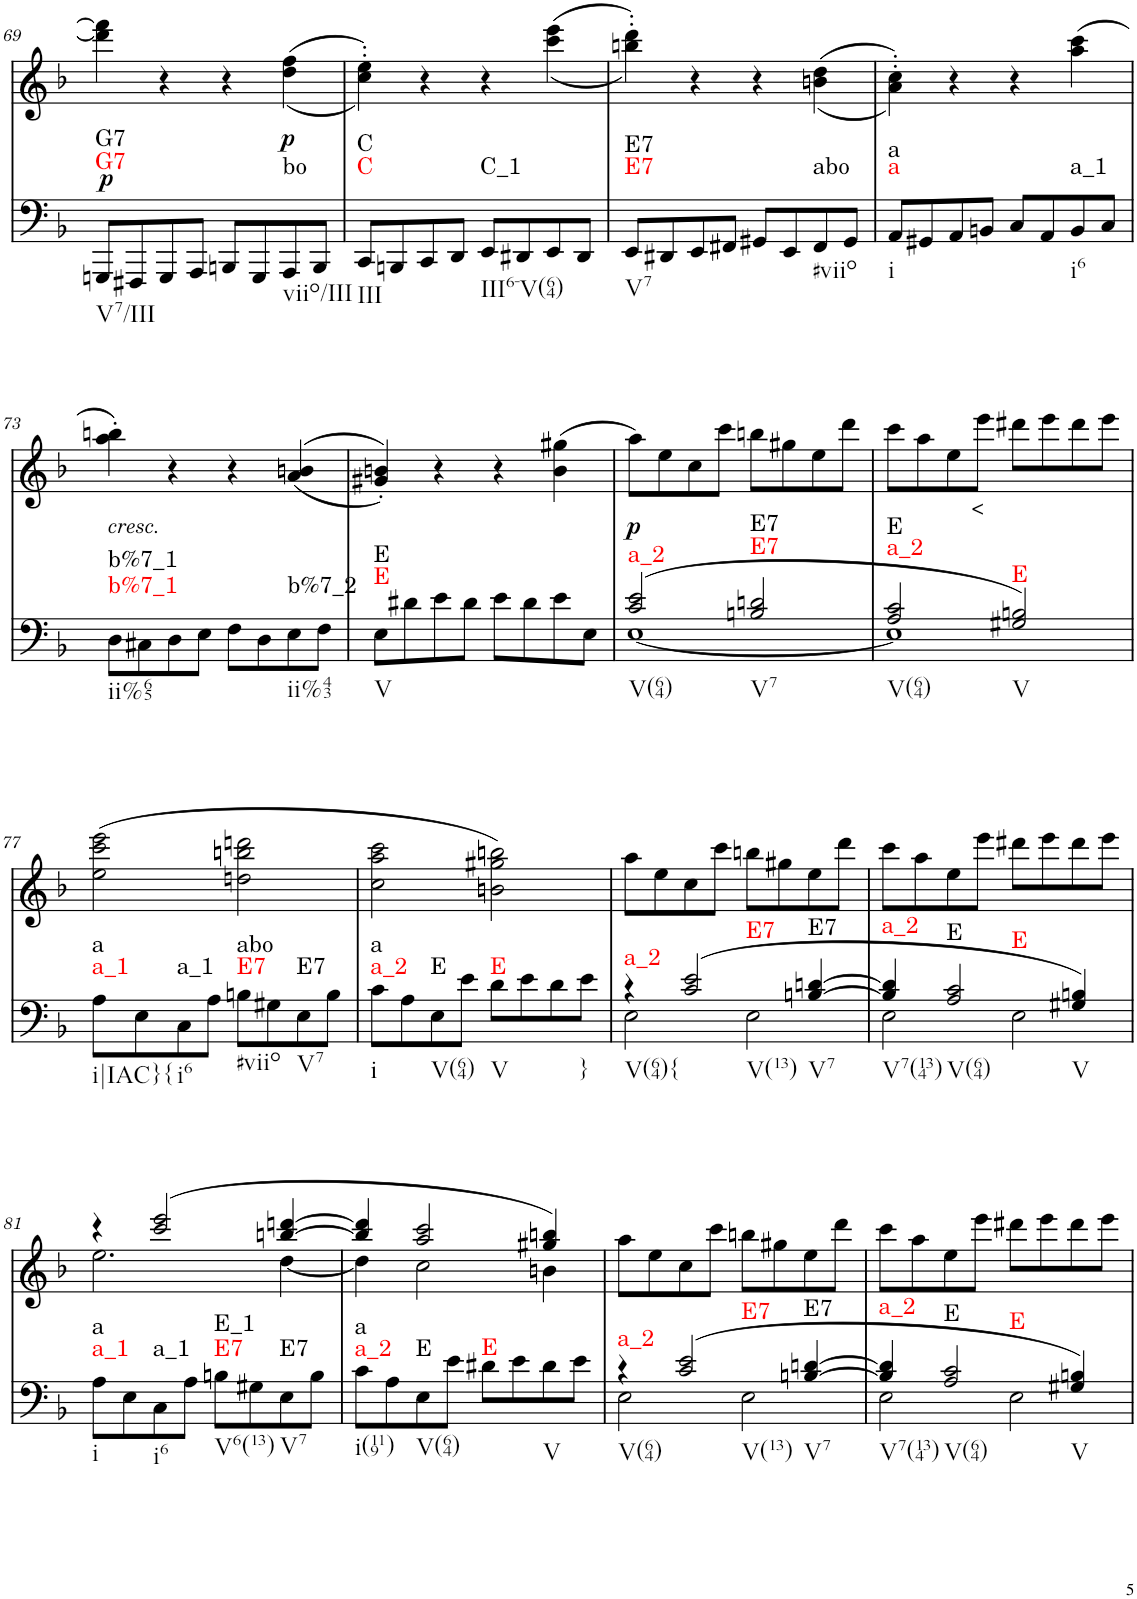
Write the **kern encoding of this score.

**kern	**dynam	**harte	**kern	**text	**dynam
*part2	*part2	*part2	*part1	*part1	*part1
*staff2	*staff2	*	*staff1	*staff1	*staff1
*I"piano	*	*	*I"piano	*	*
*I'Pno	*	*	*I'Pno	*	*
!!LO:PB:g=z
*clefF4	*	*	*clefG2	*	*
*k[b-]	*	*	*k[b-]	*	*
*d:	*	*	*d:	*	*
*M4/4	*	*	*M4/4	*	*
=69	=69	=69	=69	=69	=69
!	!	!LO:H:n=1:kt=G7	!	!	!
!	!	!LO:H:n=2:kt=G7	!	!	!
8GGGn/L	.	N N	4ddd\] 4fff\]	.	.
!	!LO:DY:a	!	!	!	!
8FFF#X/	p	.	.	.	.
8GGG/	.	.	4r	.	.
8AAA/J	.	.	.	.	.
8BBBn/L	.	.	4r	.	.
8GGG/	.	.	.	.	.
!	!	!LO:H:kt=bo	!	!LO:LY:b	!LO:DY:b
8AAA/	.	N	(<(4dd\ 4ff\	p	p
8BBB/J	.	.	.	.	.
=70	=70	=70	=70	=70	=70
!	!	!LO:H:n=1:kt=C	!	!	!
!	!	!LO:H:n=2:kt=C	!	!	!
8CC/L	.	N N	4cc\' 4ee\'))	.	.
8BBBn/	.	.	.	.	.
8CC/	.	.	4r	.	.
8DD/J	.	.	.	.	.
!	!	!LO:H:kt=C_1	!	!	!
8EE/L	.	N	4r	.	.
8DD#X/	.	.	.	.	.
8EE/	.	.	(<(4ccc\ 4eee\	.	.
8DD#/J	.	.	.	.	.
=71	=71	=71	=71	=71	=71
!	!	!LO:H:n=1:kt=E7	!	!LO:LY:b	!
!	!	!LO:H:n=2:kt=E7	!	!	!
8EE/L	.	N N	4bbn\' 4ddd\'))	<	.
8DD#X/	.	.	.	.	.
8EE/	.	.	4r	.	.
8FF#X/J	.	.	.	.	.
8GG#X/L	.	.	4r	.	.
8EE/	.	.	.	.	.
!	!	!LO:H:kt=abo	!	!	!
8FF#/	.	N	((<4bn\ 4dd\	.	.
8GG#/J	.	.	.	.	.
=72	=72	=72	=72	=72	=72
!	!	!LO:H:n=1:kt=a	!	!	!
!	!	!LO:H:n=2:kt=a	!	!	!
8AA/L	.	N N	4a\' 4cc\'))	.	.
8GG#X/	.	.	.	.	.
8AA/	.	.	4r	.	.
8BBn/J	.	.	.	.	.
8C/L	.	.	4r	.	.
8AA/	.	.	.	.	.
!	!	!LO:H:kt=a_1	!	!	!
8BB/	.	N	(4aa\ 4ccc\	.	.
8C/J	.	.	.	.	.
!!LO:LB:g=z
=73	=73	=73	=73	=73	=73
!	!	!LO:H:n=1:kt=b%7_1	!LO:TX:b:i:t=cresc.	!	!
!	!	!LO:H:n=2:kt=b%7_1	!	!	!
8D\L	.	N N	4aa\'> 4bbn\'>)	.	.
8C#X\	.	.	.	.	.
8D\	.	.	4r	.	.
8E\J	.	.	.	.	.
8F\L	.	.	4r	.	.
8D\	.	.	.	.	.
!	!	!LO:H:kt=b%7_2	!	!	!
8E\	.	N	(>(4a/ 4bn/	.	.
8F\J	.	.	.	.	.
=74	=74	=74	=74	=74	=74
!	!	!LO:H:n=1:kt=E	!	!	!
!	!	!LO:H:n=2:kt=E	!	!	!
8E\L	.	N N	4g#X/'< 4bn/'<))	.	.
8d#X\	.	.	.	.	.
8e\	.	.	4r	.	.
8d#\J	.	.	.	.	.
8e\L	.	.	4r	.	.
8d#\	.	.	.	.	.
8e\	.	.	(4b\ 4gg#X\	.	.
8E\J	.	.	.	.	.
=75	=75	=75	=75	=75	=75
*^	*	*	*	*	*
!	!	!	!LO:H:kt=a_2	!	!	!LO:DY:b
(2c/ 2e/	[1E	.	N	8aa\L)	.	p
.	.	.	.	8ee\	.	.
.	.	.	.	8cc\	.	.
.	.	.	.	8ccc\J	.	.
!	!	!	!LO:H:n=1:kt=E7	!	!	!
!	!	!	!LO:H:n=2:kt=E7	!	!	!
2Bn/ 2dn/	.	.	N N	8bbn\L	.	.
.	.	.	.	8gg#X\	.	.
.	.	.	.	8ee\	.	.
.	.	.	.	8ddd\J	.	.
=76	=76	=76	=76	=76	=76	=76
!	!	!	!LO:H:n=1:kt=a_2	!	!	!
!	!	!	!LO:H:n=2:kt=E	!	!	!
2A/ 2c/	1E]	.	N N	8ccc\L	.	.
.	.	.	.	8aa\	.	.
.	.	.	.	8ee\	.	.
!	!	!	!	!	!LO:LY:b	!
.	.	.	.	8eee\J	<	.
!	!	!	!LO:H:kt=E	!	!	!
2G#X/ 2Bn/)	.	.	N	8ddd#X\L	.	.
.	.	.	.	8eee\	.	.
.	.	.	.	8ddd#\	.	.
.	.	.	.	8eee\J	.	.
*v	*v	*	*	*	*	*
!!LO:LB:g=z
=77	=77	=77	=77	=77	=77
!	!	!LO:H:n=1:kt=a_1	!	!	!
!	!	!LO:H:n=2:kt=a	!	!	!
8A\L	.	N N	(2ee\ 2ccc\ 2eee\	.	.
8E\	.	.	.	.	.
!	!	!LO:H:kt=a_1	!	!	!
8C\	.	N	.	.	.
8A\J	.	.	.	.	.
!	!	!LO:H:n=1:kt=E7	!	!	!
!	!	!LO:H:n=2:kt=abo	!	!	!
8Bn\L	.	N N	2ddn\ 2bbn\ 2dddn\	.	.
8G#X\	.	.	.	.	.
!	!	!LO:H:kt=E7	!	!	!
8E\	.	N	.	.	.
8B\J	.	.	.	.	.
=78	=78	=78	=78	=78	=78
!	!	!LO:H:n=1:kt=a_2	!	!	!
!	!	!LO:H:n=2:kt=a	!	!	!
8c\L	.	N N	2cc\ 2aa\ 2ccc\	.	.
8A\	.	.	.	.	.
!	!	!LO:H:kt=E	!	!	!
8E\	.	N	.	.	.
8e\J	.	.	.	.	.
!	!	!LO:H:kt=E	!	!	!
8d\L	.	N	2bn\ 2gg#X\ 2bbn\)	.	.
8e\	.	.	.	.	.
8d\	.	.	.	.	.
!	!	!LO:H:kt=}	!	!	!
8e\J	.	N	.	.	.
=79	=79	=79	=79	=79	=79
*^	*	*	*	*	*
!	!	!	!LO:H:kt=a_2	!	!	!
4r	2E\	.	N	8aa\L	.	.
.	.	.	.	8ee\	.	.
!	!	!	!LO:H:kt=E7	!	!	!
(2c/ 2e/	.	.	N	8cc\	.	.
.	.	.	.	8ccc\J	.	.
.	2E\	.	.	8bbn\L	.	.
.	.	.	.	8gg#X\	.	.
!	!	!	!LO:H:kt=E7	!	!	!
[4Bn/ [4dn/	.	.	N	8ee\	.	.
.	.	.	.	8ddd\J	.	.
=80	=80	=80	=80	=80	=80	=80
!	!	!	!LO:H:kt=a_2	!	!	!
4B/] 4d/]	2E\	.	N	8ccc\L	.	.
.	.	.	.	8aa\	.	.
!	!	!	!LO:H:n=1:kt=E	!	!	!
!	!	!	!LO:H:n=2:kt=E	!	!	!
2A/ 2c/	.	.	N N	8ee\	.	.
.	.	.	.	8eee\J	.	.
.	2E\	.	.	8ddd#X\L	.	.
.	.	.	.	8eee\	.	.
4G#X/ 4Bn/)	.	.	.	8ddd#\	.	.
.	.	.	.	8eee\J	.	.
*v	*v	*	*	*	*	*
!!LO:LB:g=z
=81	=81	=81	=81	=81	=81
*	*	*	*^	*	*
!	!	!LO:H:n=1:kt=a_1	!	!	!	!
!	!	!LO:H:n=2:kt=a	!	!	!	!
8A\L	.	N N	4r	2.ee\	.	.
8E\	.	.	.	.	.	.
!	!	!LO:H:kt=a_1	!	!	!	!
8C\	.	N	(2ccc/ 2eee/	.	.	.
8A\J	.	.	.	.	.	.
!	!	!LO:H:n=1:kt=E7	!	!	!	!
!	!	!LO:H:n=2:kt=E_1	!	!	!	!
8Bn\L	.	N N	.	.	.	.
8G#X\	.	.	.	.	.	.
!	!	!LO:H:kt=E7	!	!	!	!
8E\	.	N	[4bbn/ [4dddn/	[4dd\	.	.
8B\J	.	.	.	.	.	.
=82	=82	=82	=82	=82	=82	=82
!	!	!LO:H:n=1:kt=a_2	!	!	!	!
!	!	!LO:H:n=2:kt=a	!	!	!	!
8c\L	.	N N	4bb/] 4ddd/]	4dd\]	.	.
8A\	.	.	.	.	.	.
!	!	!LO:H:kt=E	!	!	!	!
8E\	.	N	2aa/ 2ccc/	2cc\	.	.
8e\J	.	.	.	.	.	.
!	!	!LO:H:kt=E	!	!	!	!
8d#X\L	.	N	.	.	.	.
8e\	.	.	.	.	.	.
8d#\	.	.	4gg#X/ 4bbn/)	4bn\	.	.
8e\J	.	.	.	.	.	.
*	*	*	*v	*v	*	*
=83	=83	=83	=83	=83	=83
*^	*	*	*	*	*
!	!	!	!LO:H:kt=a_2	!	!	!
4r	2E\	.	N	8aa\L	.	.
.	.	.	.	8ee\	.	.
!	!	!	!LO:H:kt=E7	!	!	!
(2c/ 2e/	.	.	N	8cc\	.	.
.	.	.	.	8ccc\J	.	.
.	2E\	.	.	8bbn\L	.	.
.	.	.	.	8gg#X\	.	.
!	!	!	!LO:H:kt=E7	!	!	!
[4Bn/ [4dn/	.	.	N	8ee\	.	.
.	.	.	.	8ddd\J	.	.
=84	=84	=84	=84	=84	=84	=84
!	!	!	!LO:H:kt=a_2	!	!	!
4B/] 4d/]	2E\	.	N	8ccc\L	.	.
.	.	.	.	8aa\	.	.
!	!	!	!LO:H:n=1:kt=E	!	!	!
!	!	!	!LO:H:n=2:kt=E	!	!	!
2A/ 2c/	.	.	N N	8ee\	.	.
.	.	.	.	8eee\J	.	.
.	2E\	.	.	8ddd#X\L	.	.
.	.	.	.	8eee\	.	.
4G#X/ 4Bn/)	.	.	.	8ddd#\	.	.
.	.	.	.	8eee\J	.	.
*v	*v	*	*	*	*	*
=	=	=	=	=	=
*-	*-	*-	*-	*-	*-
